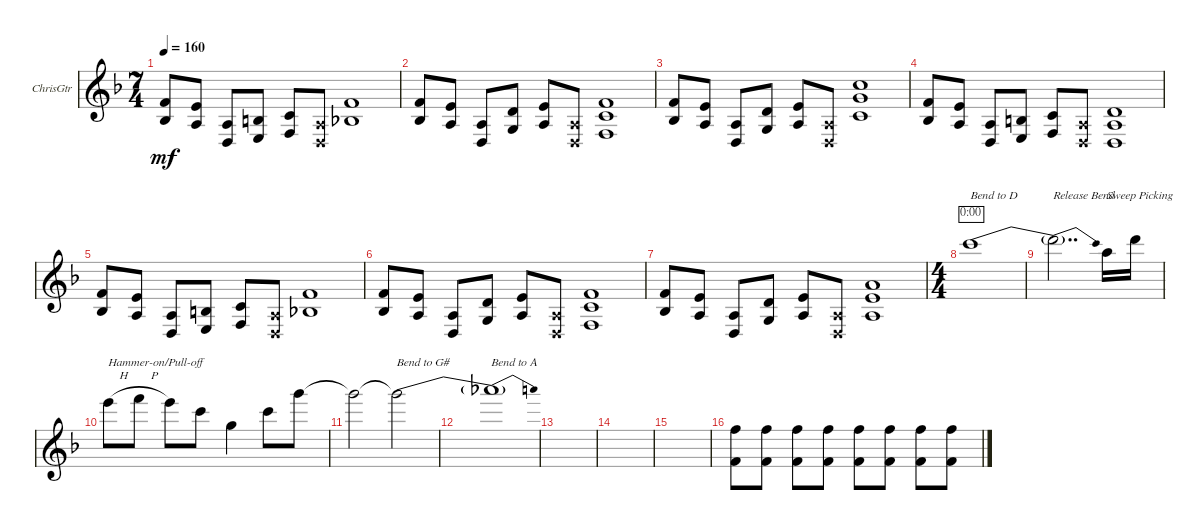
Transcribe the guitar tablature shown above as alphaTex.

\defaultSystemsLayout 4
\bracketExtendMode groupsimilarinstruments
\firstSystemTrackNameOrientation horizontal
\otherSystemsTrackNameOrientation horizontal
\track ("Lead Guitar I" "ChrisGtr") {instrument distortionguitar}
\staff {score}
\tuning (E4 B3 G3 D3 A2 D2)
\ts (7 4)
\tempo 160
\clef g2
\ks dminor
(8.6 8.5).8{dy mf} (7.5 7.6).8 (0.6{pm} 0.5{pm}).8 (2.6 2.5).8 (3.5 3.6).8 (0.6{x} 0.5{x}).8 (1.5 3.4).1 |
(8.6 8.5).8 (7.5 7.6).8 (0.6{pm} 0.5{pm}).8 (5.6 5.5).8 (7.5 7.6).8 (0.6{x} 0.5{x}).8 (3.5 3.4 3.6).1 |
(8.6 8.5).8 (7.5 7.6).8 (0.6{pm} 0.5{pm}).8 (5.6 5.5).8 (7.5 7.6).8 (0.6{x} 0.5{x}).8 (3.5 5.4 5.3).1 |
(8.6 8.5).8 (7.5 7.6).8 (0.6{pm} 0.5{pm}).8 (2.6 2.5).8 (3.5 3.6).8 (0.6{x} 0.5{x}).8 (0.6 0.5 0.4).1 |
(8.6 8.5).8 (7.5 7.6).8 (0.6{pm} 0.5{pm}).8 (2.6 2.5).8 (3.5 3.6).8 (0.6{x} 0.5{x}).8 (1.5 3.4).1 |
(8.6 8.5).8 (7.5 7.6).8 (0.6{pm} 0.5{pm}).8 (5.6 5.5).8 (7.5 7.6).8 (0.6{x} 0.5{x}).8 (3.5 3.4 3.6).1 |
(8.6 8.5).8 (7.5 7.6).8 (0.6{pm} 0.5{pm}).8 (5.6 5.5).8 (7.5 7.6).8 (0.6{x} 0.5{x}).8 (7.6 7.5 7.4).1 |
\ts (4 4)
\beaming (8 2 2 2 2)
17.3{be (bend 0 0 2.4 4)}.1{txt "Bend to D" timer} |
17.3{be (release 0 4 6.6 0) t}.2{dd txt "Release Bend"} 14.3.16{txt "Sweep Picking"} 15.2.16 |
12.1{h}.8{txt "Hammer-on/Pull-off"} 13.1{h}.8 12.1.8 13.2.8 12.3.4 13.2.8 15.1.8 |
15.1{t}.2 15.1{be (bend 0 0 6.6 2) t}.2{txt "Bend to G#"} |
15.1{be (bend 0 2 7.199999999999999 4) t}.1{txt "Bend to A"} |
|
|
|
(8.5 10.3).8 (8.5 10.3).8 (8.5 10.3).8 (8.5 10.3).8 (8.5 10.3).8 (8.5 10.3).8 (8.5 10.3).8 (8.5 10.3).8
